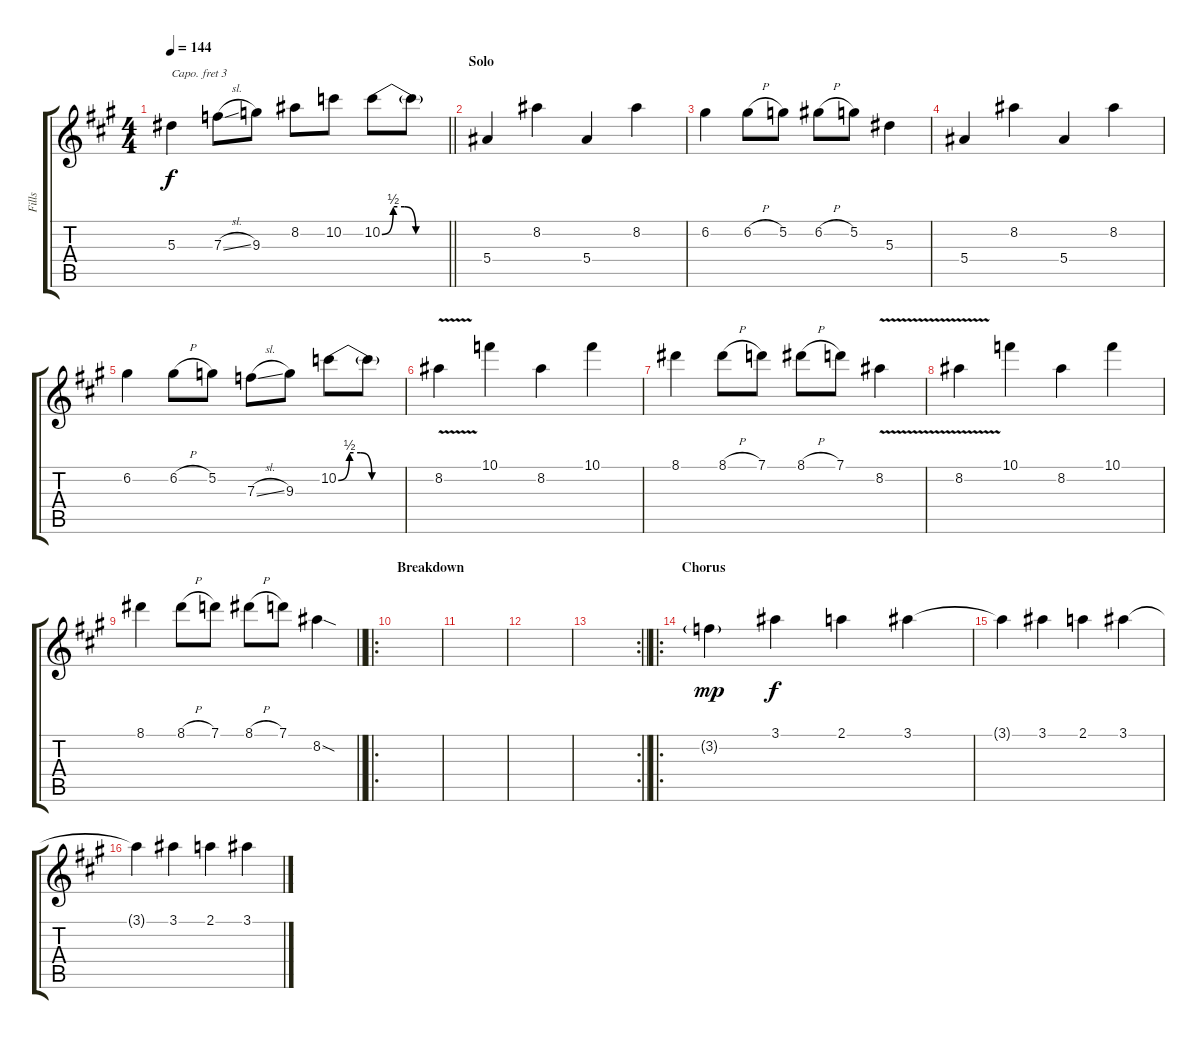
\track ("Fills" "Fills") {instrument distortionguitar}
\staff {score tabs}
\capo 3
\tuning (E4 B3 G3 D3 A2 E2) {hide}
\ts (4 4)
\tempo 144
\clef g2
\barLineRight lightlight
\ks a
5.3.4{dy f} 7.3{sl}.8 9.3.8 8.2.8 10.2.8 10.2{be (custom 0 0 10 2 20 2 30 0 60 0)}.8 10.2{t}.8 |
\section ("" "Solo")
5.4.4 8.2.4 5.4.4 8.2.4 |
6.2.4 6.2{h}.8 5.2.8 6.2{h}.8 5.2.8 5.3.4 |
5.4.4 8.2.4 5.4.4 8.2.4 |
6.2.4 6.2{h}.8 5.2.8 7.3{sl}.8 9.3.8 10.2{be (custom 0 0 10 2 20 2 30 0 60 0)}.8 10.2{t}.8 |
8.2{v}.4 10.1.4 8.2.4 10.1.4 |
8.1.4 8.1{h}.8 7.1.8 8.1{h}.8 7.1.8 8.2{v}.4 |
8.2{v}.4 10.1.4 8.2.4 10.1.4 |
\barLineRight lightlight
8.1.4 8.1{h}.8 7.1.8 8.1{h}.8 7.1.8 8.2{sod}.4 |
\ro
\section ("" "Breakdown")
|
|
|
\rc 2
\barLineRight lightlight
|
\ro
\section ("" "Chorus")
3.2{g}.4{dy mp} 3.1.4{dy f} 2.1.4 3.1.4 |
3.1{t}.4 3.1.4 2.1.4 3.1.4 |
3.1{t}.4 3.1.4 2.1.4 3.1.4
